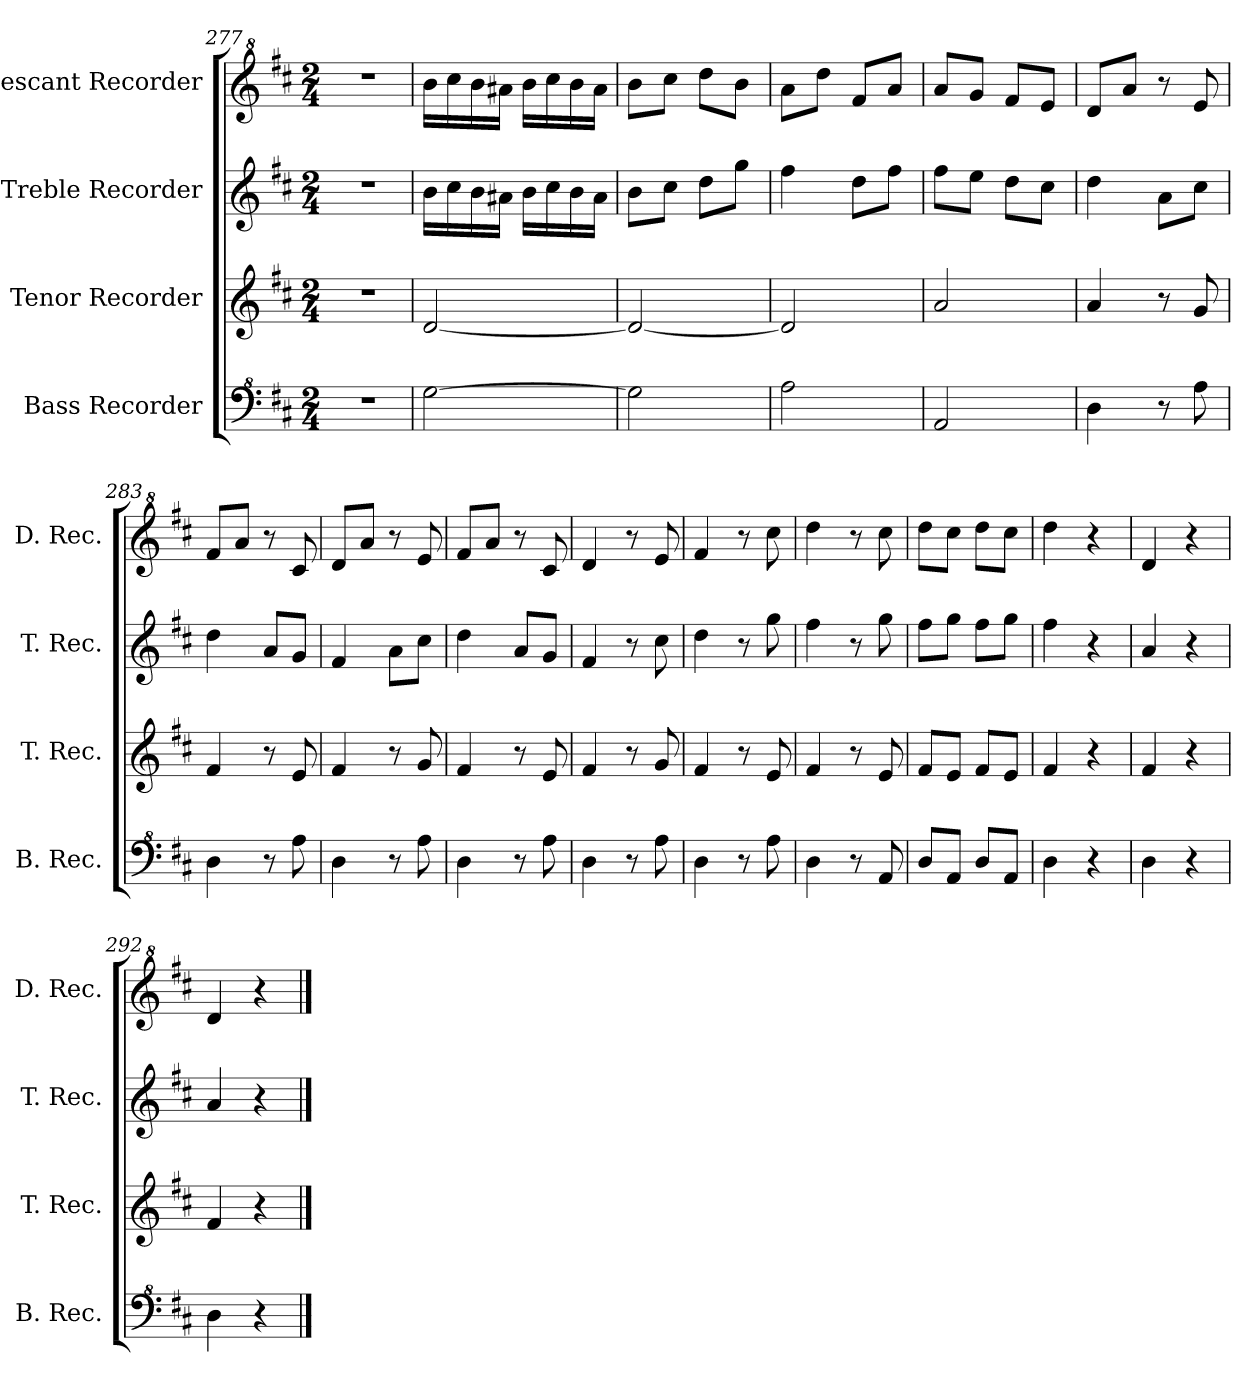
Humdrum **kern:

**kern	**kern	**kern	**kern
*part4	*part3	*part2	*part1
*staff4	*staff3	*staff2	*staff1
*I"Bass Recorder	*I"Tenor Recorder	*I"Treble Recorder	*I"Descant Recorder
*I'B. Rec.	*I'T. Rec.	*I'T. Rec.	*I'D. Rec.
*clefF^4	*clefG2	*clefG2	*clefG^2
*k[f#c#]	*k[f#c#]	*k[f#c#]	*k[f#c#]
*M2/4	*M2/4	*M2/4	*M2/4
=277	=277	=277	=277
2r	2r	2r	2r
=278	=278	=278	=278
[2g\	[2d/	16b\LL	16bb\LL
.	.	16cc#\	16ccc#\
.	.	16b\	16bb\
.	.	16a#X\JJ	16aa#X\JJ
.	.	16b\LL	16bb\LL
.	.	16cc#\	16ccc#\
.	.	16b\	16bb\
.	.	16a#\JJ	16aa#\JJ
!!LO:LB:g=z
=279	=279	=279	=279
2g\]	2d/_	8b\L	8bb\L
.	.	8cc#\J	8ccc#\J
.	.	8dd\L	8ddd\L
.	.	8gg\J	8bb\J
=280	=280	=280	=280
2a\	2d/]	4ff#\	8aa\L
.	.	.	8ddd\J
.	.	8dd\L	8ff#/L
.	.	8ff#\J	8aa/J
=281	=281	=281	=281
2A/	2a/	8ff#\L	8aa/L
.	.	8ee\J	8gg/J
.	.	8dd\L	8ff#/L
.	.	8cc#\J	8ee/J
=282	=282	=282	=282
4d\	4a/	4dd\	8dd/L
.	.	.	8aa/J
8r	8r	8a\L	8r
8a\	8g/	8cc#\J	8ee/
=283	=283	=283	=283
4d\	4f#/	4dd\	8ff#/L
.	.	.	8aa/J
8r	8r	8a/L	8r
8a\	8e/	8g/J	8cc#/
=284	=284	=284	=284
4d\	4f#/	4f#/	8dd/L
.	.	.	8aa/J
8r	8r	8a\L	8r
8a\	8g/	8cc#\J	8ee/
=285	=285	=285	=285
4d\	4f#/	4dd\	8ff#/L
.	.	.	8aa/J
8r	8r	8a/L	8r
8a\	8e/	8g/J	8cc#/
=286	=286	=286	=286
4d\	4f#/	4f#/	4dd/
8r	8r	8r	8r
8a\	8g/	8cc#\	8ee/
=287	=287	=287	=287
4d\	4f#/	4dd\	4ff#/
8r	8r	8r	8r
8a\	8e/	8gg\	8ccc#\
!!LO:LB:g=z
=288	=288	=288	=288
4d\	4f#/	4ff#\	4ddd\
8r	8r	8r	8r
8A/	8e/	8gg\	8ccc#\
=289	=289	=289	=289
8d/L	8f#/L	8ff#\L	8ddd\L
8A/J	8e/J	8gg\J	8ccc#\J
8d/L	8f#/L	8ff#\L	8ddd\L
8A/J	8e/J	8gg\J	8ccc#\J
=290	=290	=290	=290
4d\	4f#/	4ff#\	4ddd\
4r	4r	4r	4r
=291	=291	=291	=291
4d\	4f#/	4a/	4dd/
4r	4r	4r	4r
=292	=292	=292	=292
4d\	4f#/	4a/	4dd/
4r	4r	4r	4r
==	==	==	==
*-	*-	*-	*-
